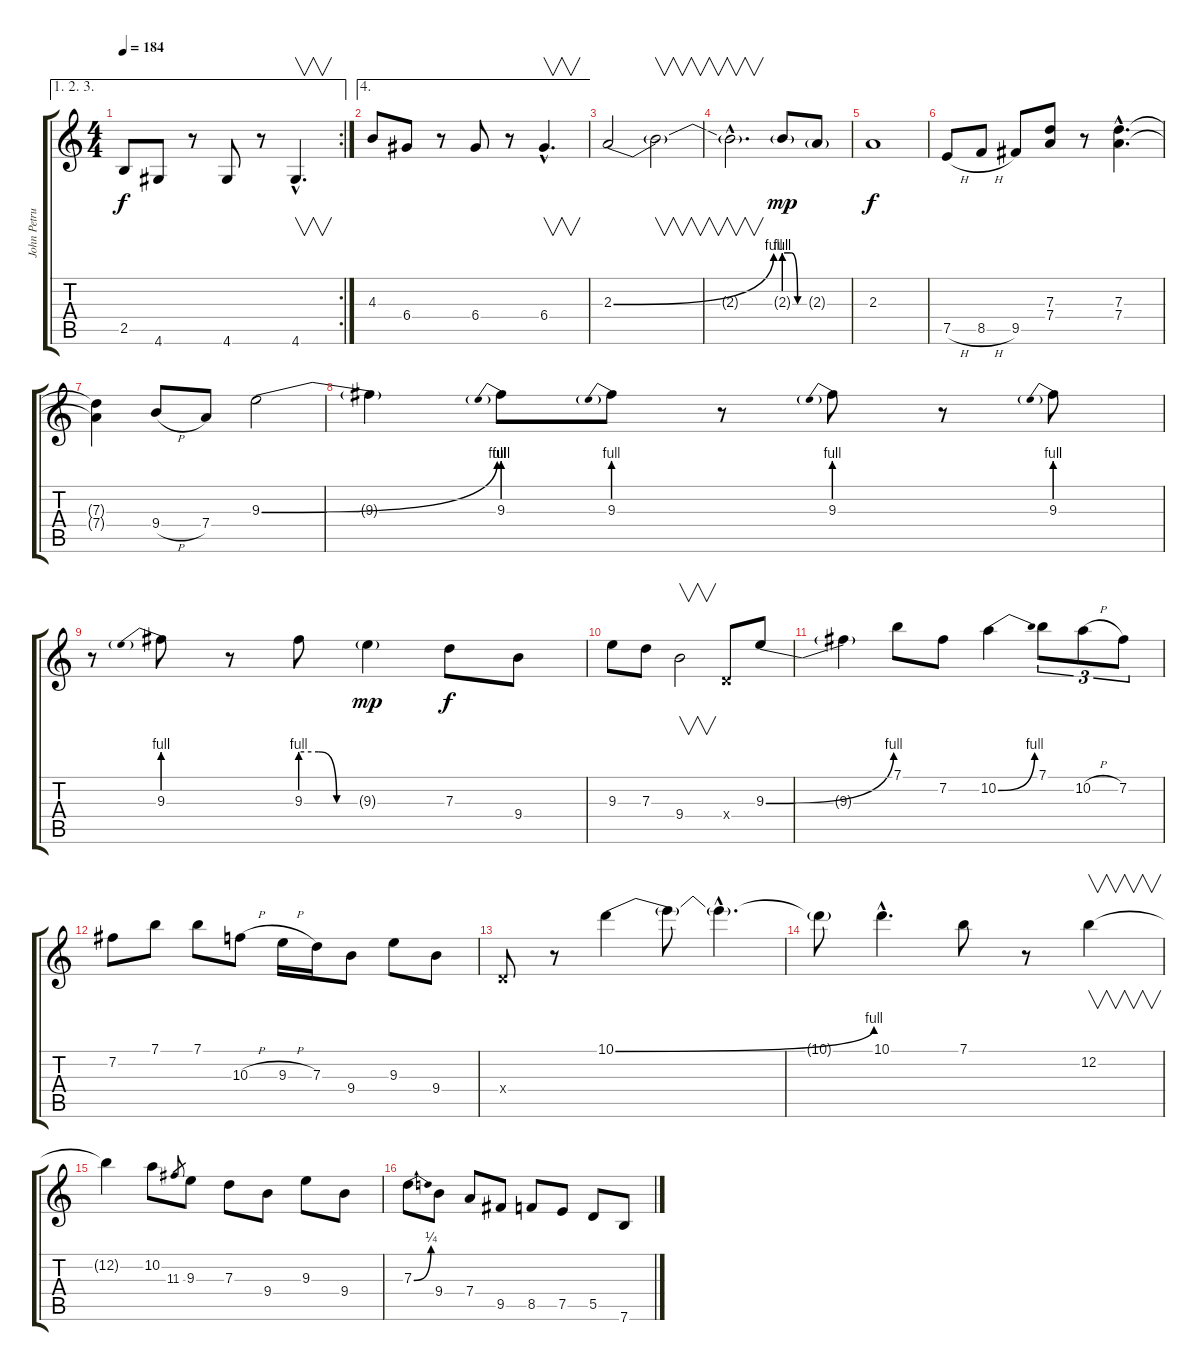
\track ("John Petrucci - 6 Strings Guitar" "John Petru") {instrument distortionguitar}
\staff {score tabs}
\tuning (E4 B3 G3 D3 A2 E2) {hide}
\ae (1 2 3)
\rc 2
\ts (4 4)
\tempo 184
\clef g2
\ks c
2.5.8{dy f} 4.6.8 r.8 4.6.8 r.8 4.6{hac}.4{v d} |
\ae 4
4.3.8 6.4.8 r.8 6.4.8 r.8 6.4{hac}.4{v d} |
2.3{be (bend 0 0 60 4)}.2 2.3{t}.2{v} |
2.3{hac t}.2{v d} 2.3{be (custom 0 4 20 4 40 0 60 0) g}.8{dy mp} 2.3{g}.8 |
2.3.1{dy f} |
7.5{h}.8 8.5{h}.8 9.5.8 (7.3 7.4).8 r.8 (7.3{hac} 7.4{hac}).4{d} |
(7.3{t} 7.4{t}).4 9.4{h}.8 7.4.8 9.3{be (bend 0 0 60 4)}.2 |
9.3{t}.4 9.3{be (prebend 0 4 60 4)}.8 9.3{be (prebend 0 4 60 4)}.8 r.8 9.3{be (prebend 0 4 60 4)}.8 r.8 9.3{be (prebend 0 4 60 4)}.8 |
r.8 9.3{be (prebend 0 4 60 4)}.8 r.8 9.3{be (custom 0 4 20 4 40 0 60 0)}.8 9.3{g}.4{dy mp} 7.3.8{dy f} 9.4.8 |
9.3.8 7.3.8 9.4.2{v} 0.4{x}.8 9.3{be (bend 0 0 60 4)}.8 |
9.3{t}.4 7.1.8 7.2.8 10.2{be (bend 0 0 60 4)}.4 7.1.8{tu (3 2)} 10.2{h}.8{tu (3 2)} 7.2.8{tu (3 2)} |
7.2.8 7.1.8 7.1.8 10.3{h}.8 9.3{h}.16 7.3.16 9.4.8 9.3.8 9.4.8 |
0.4{x}.8 r.8 10.1{be (bend 0 0 60 4)}.4 10.1{t}.8 10.1{hac t}.4{d} |
10.1{t}.8 10.1{hac}.4{d} 7.1.8 r.8 12.2.4{v} |
12.2{t}.4 10.2.8 11.3.8{gr} 9.3.8 7.3.8 9.4.8 9.3.8 9.4.8 |
7.3{be (bend 0 0 60 1)}.8 9.4.8 7.4.8 9.5.8 8.5.8 7.5.8 5.5.8 7.6.8
